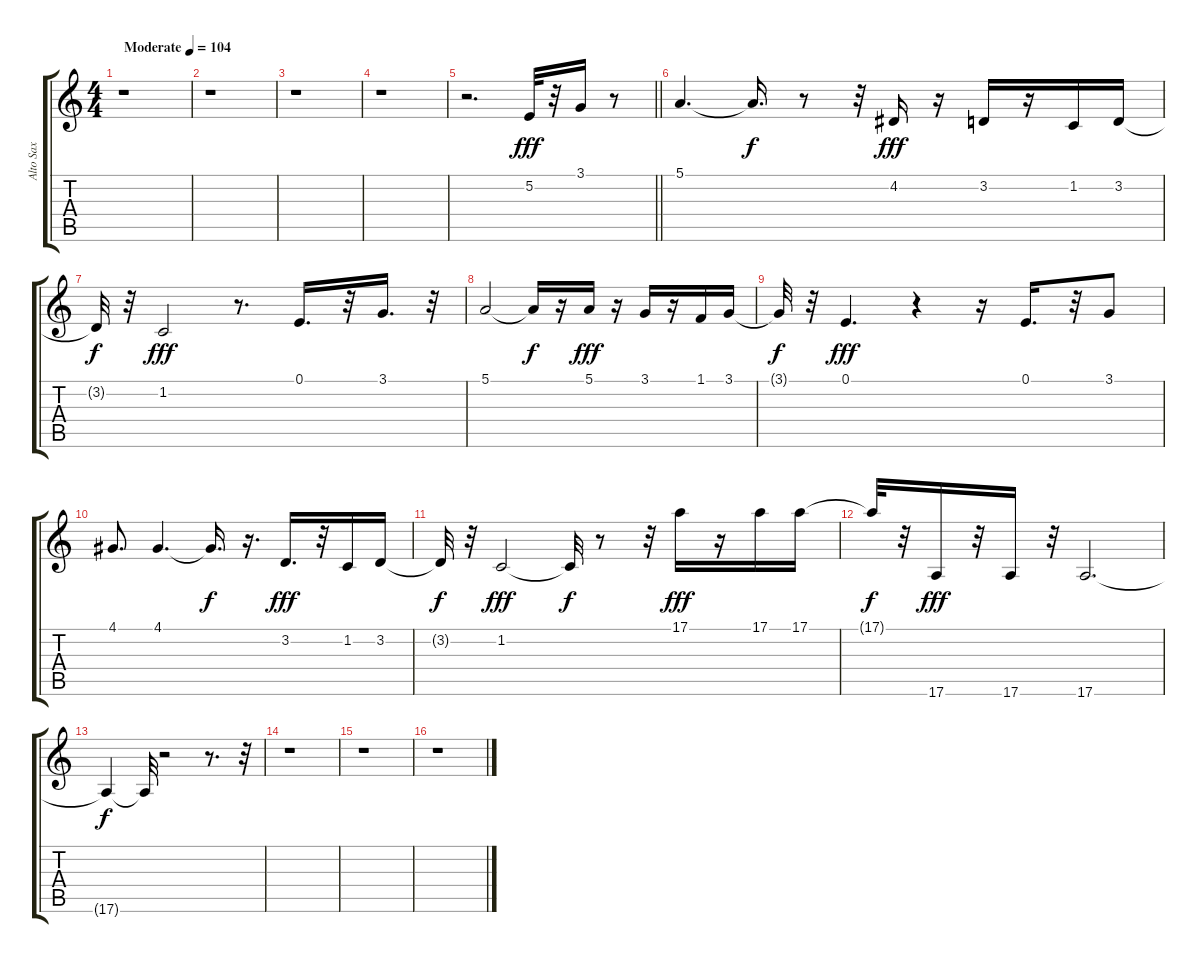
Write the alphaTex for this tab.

\track ("Alto Sax" "Alto Sax") {instrument altosax}
\staff {score tabs}
\tuning (E4 B3 G3 D3 A2 E2) {hide}
\ts (4 4)
\tempo (104 "Moderate")
\clef g2
\ks c
r.1{dy fff instrument altosax} |
r.1 |
r.1 |
r.1 |
\barLineRight lightlight
r.2{d} 5.2.32 r.32 3.1.16 r.8 |
5.1.4{d} 5.1{t}.16{d dy f} r.8 r.32 4.2.16{dy fff} r.16 3.2.16 r.16 1.2.16 3.2.16 |
3.2{t}.32{dy f} r.32 1.2.2{dy fff} r.8{d} 0.1.16{d} r.32 3.1.16{d} r.32 |
5.1.2 5.1{t}.16{dy f} r.16 5.1.16{dy fff} r.16 3.1.16 r.16 1.1.16 3.1.16 |
3.1{t}.32{dy f} r.32 0.1.4{d dy fff} r.4 r.16 0.1.16{d} r.32 3.1.8 |
4.1.8{d} 4.1.4{d} 4.1{t}.16{d dy f} r.16{d} 3.2.16{d dy fff} r.32 1.2.16 3.2.16 |
3.2{t}.32{dy f} r.32 1.2.2{dy fff} 1.2{t}.32{dy f} r.8 r.32 17.1.16{dy fff} r.16 17.1.16 17.1.16 |
17.1{t}.32{dy f} r.32 17.6.16{dy fff} r.32 17.6.16 r.32 17.6.2{d} |
17.6{t}.4{dy f} 17.6{t}.32 r.2 r.8{d} r.32 |
r.1 |
r.1 |
r.1
